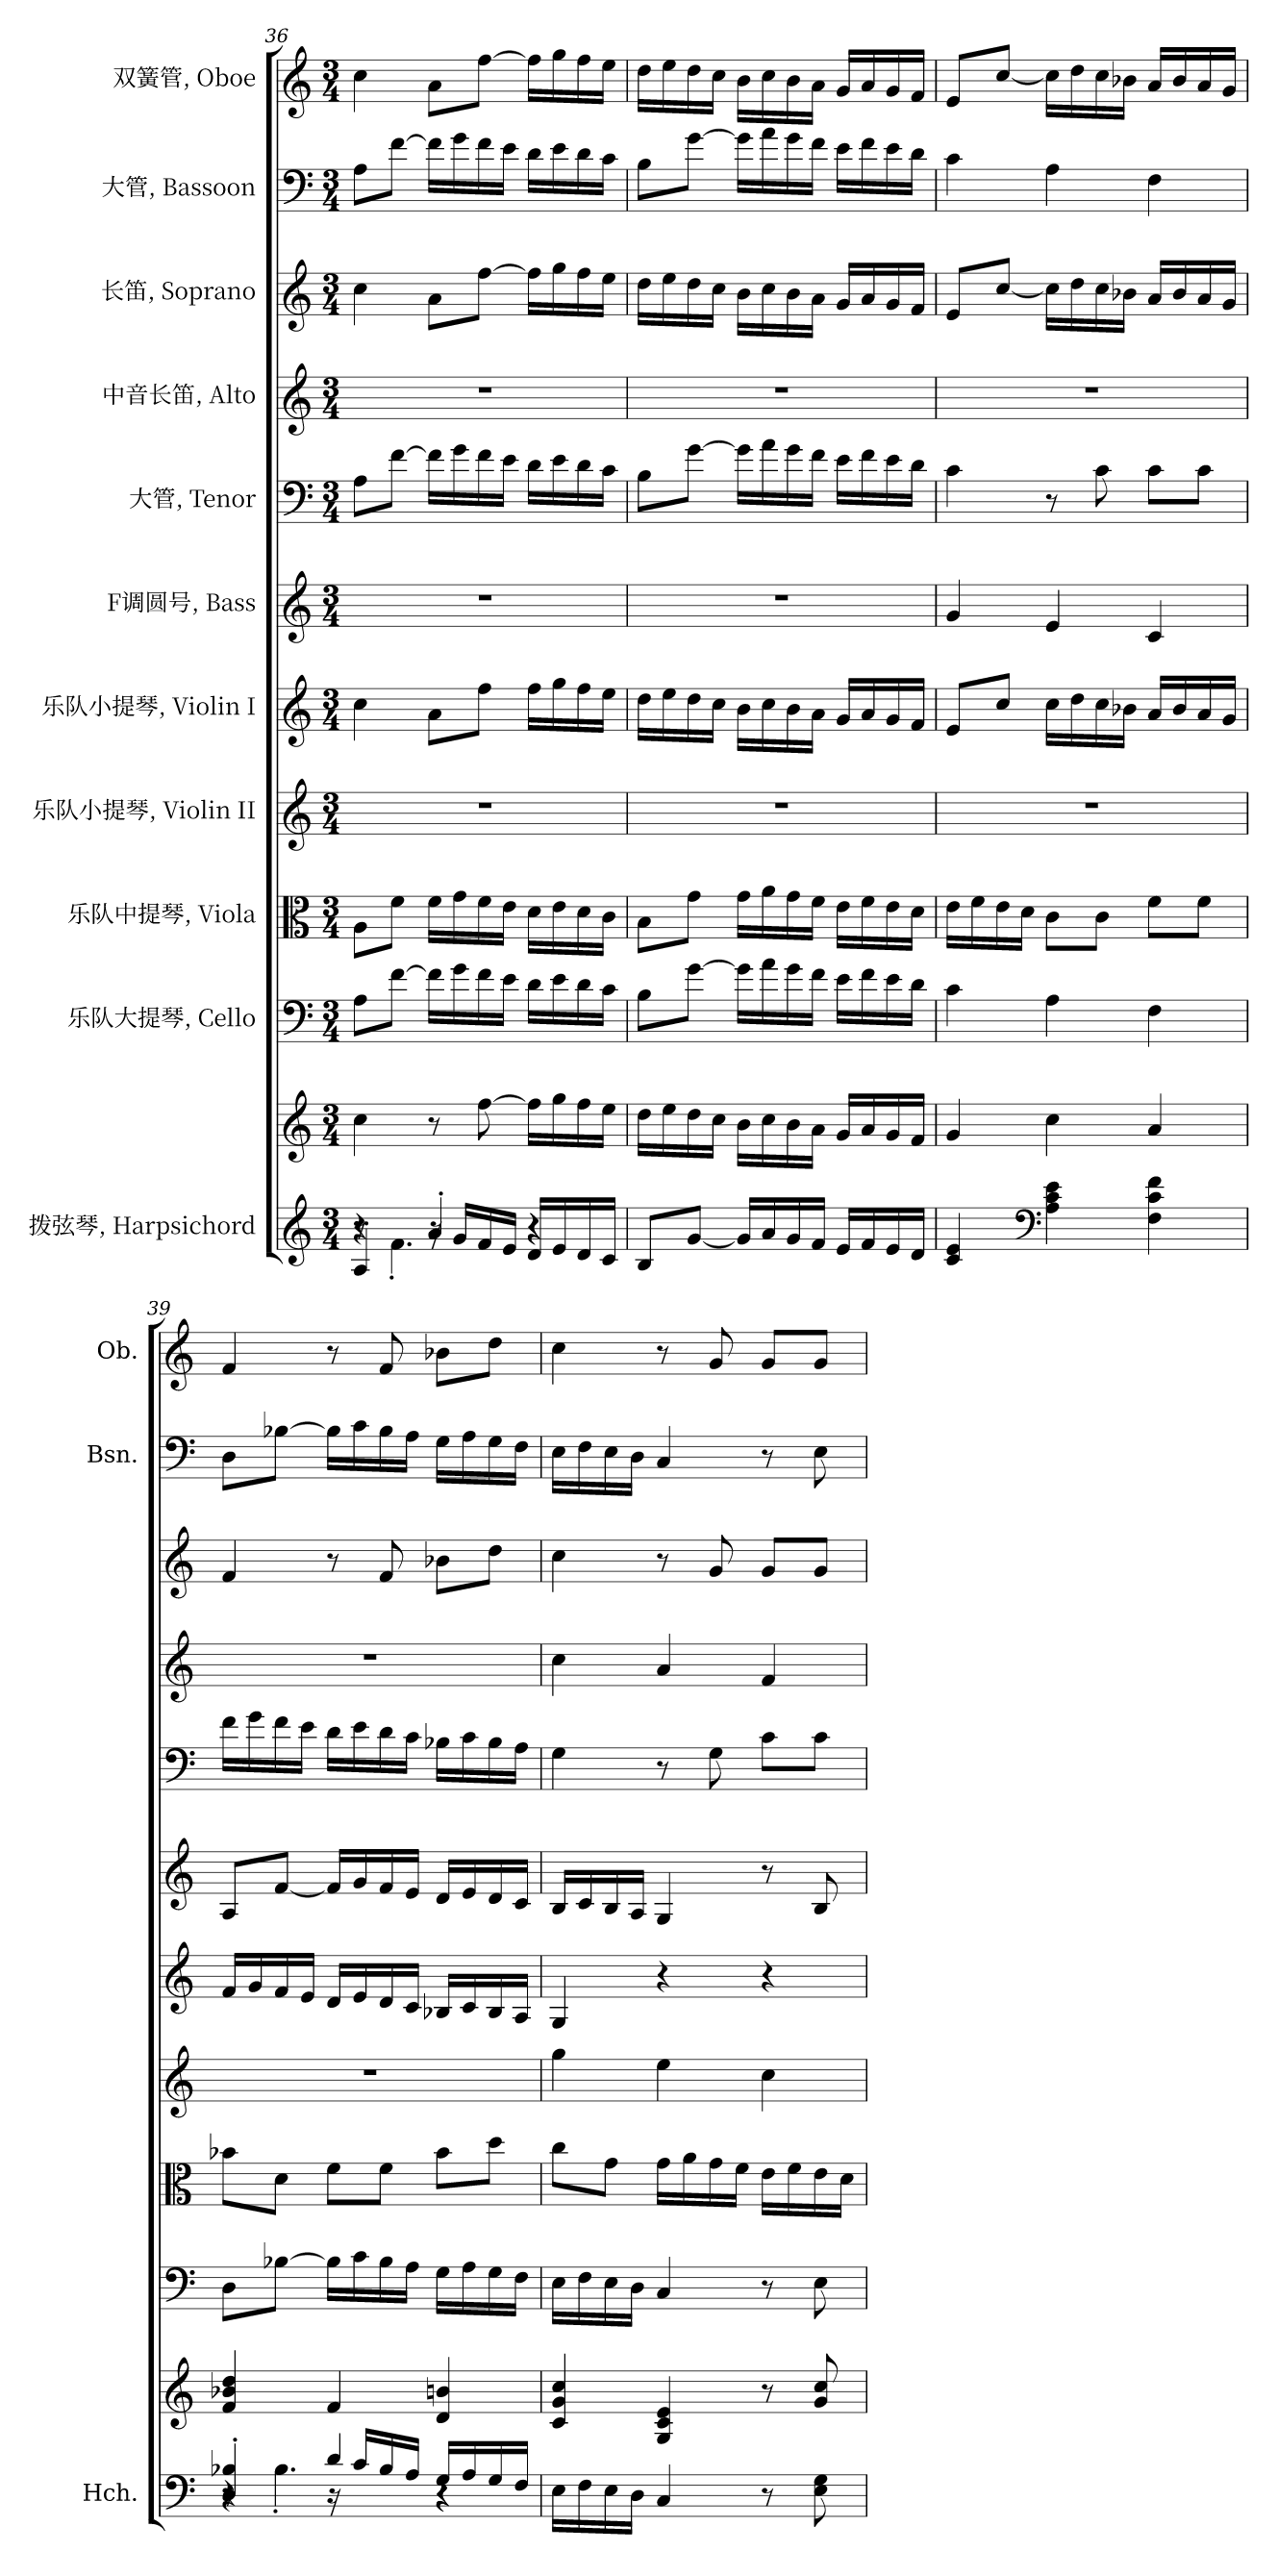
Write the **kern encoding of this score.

**kern	**kern	**kern	**kern	**kern	**kern	**kern	**kern	**kern	**kern	**kern	**kern
*part11	*part11	*part10	*part9	*part8	*part7	*part6	*part5	*part4	*part3	*part2	*part1
*staff12	*staff11	*staff10	*staff9	*staff8	*staff7	*staff6	*staff5	*staff4	*staff3	*staff2	*staff1
*I"拨弦琴, Harpsichord	*	*I"乐队大提琴, Cello	*I"乐队中提琴, Viola	*I"乐队小提琴, Violin II	*I"乐队小提琴, Violin I	*I"F调圆号, Bass	*I"大管, Tenor	*I"中音长笛, Alto	*I"长笛, Soprano	*I"大管, Bassoon	*I"双簧管, Oboe
*I'Hch.	*	*	*	*	*	*	*	*	*	*I'Bsn.	*I'Ob.
!!LO:PB:g=z
*clefG2	*clefG2	*clefF4	*clefC3	*clefG2	*clefG2	*clefG2	*clefF4	*clefG2	*clefG2	*clefF4	*clefG2
*	*	*	*	*	*	*ITrd4c7	*	*ITrd3c5	*	*	*
*k[]	*k[]	*k[]	*k[]	*k[]	*k[]	*k[b-]	*k[]	*k[f#]	*k[]	*k[]	*k[]
*M3/4	*M3/4	*M3/4	*M3/4	*M3/4	*M3/4	*M3/4	*M3/4	*M3/4	*M3/4	*M3/4	*M3/4
=36	=36	=36	=36	=36	=36	=36	=36	=36	=36	=36	=36
*^	*	*	*	*	*	*	*	*	*	*	*
*	*^	*	*	*	*	*	*	*	*	*	*	*
4r	8r	4A'/	4cc\	8A\L	8A\L	2.r	4cc\	2.r	8A\L	2.r	4cc\	8A\L	4cc\
.	4.f'\	.	.	[8f\J	8f\J	.	.	.	[8f\J	.	.	[8f\J	.
4a'/	.	16r	8r	16f\LL]	16f\LL	.	8a\L	.	16f\LL]	.	8a\L	16f\LL]	8a\L
.	.	16g/LL	.	16g\	16g\	.	.	.	16g\	.	.	16g\	.
.	.	16f/	[8ff\	16f\	16f\	.	8ff\J	.	16f\	.	[8ff\J	16f\	[8ff\J
.	.	16e/JJ	.	16e\JJ	16e\JJ	.	.	.	16e\JJ	.	.	16e\JJ	.
4r	4r	16d/LL	16ff\LL]	16d\LL	16d\LL	.	16ff\LL	.	16d\LL	.	16ff\LL]	16d\LL	16ff\LL]
.	.	16e/	16gg\	16e\	16e\	.	16gg\	.	16e\	.	16gg\	16e\	16gg\
.	.	16d/	16ff\	16d\	16d\	.	16ff\	.	16d\	.	16ff\	16d\	16ff\
.	.	16c/JJ	16ee\JJ	16c\JJ	16c\JJ	.	16ee\JJ	.	16c\JJ	.	16ee\JJ	16c\JJ	16ee\JJ
*v	*v	*v	*	*	*	*	*	*	*	*	*	*	*
=37	=37	=37	=37	=37	=37	=37	=37	=37	=37	=37	=37
8B/L	16dd\LL	8B\L	8B\L	2.r	16dd\LL	2.r	8B\L	2.r	16dd\LL	8B\L	16dd\LL
.	16ee\	.	.	.	16ee\	.	.	.	16ee\	.	16ee\
[8g/J	16dd\	[8g\J	8g\J	.	16dd\	.	[8g\J	.	16dd\	[8g\J	16dd\
.	16cc\JJ	.	.	.	16cc\JJ	.	.	.	16cc\JJ	.	16cc\JJ
16g/LL]	16b\LL	16g\LL]	16g\LL	.	16b\LL	.	16g\LL]	.	16b\LL	16g\LL]	16b\LL
16a/	16cc\	16a\	16a\	.	16cc\	.	16a\	.	16cc\	16a\	16cc\
16g/	16b\	16g\	16g\	.	16b\	.	16g\	.	16b\	16g\	16b\
16f/JJ	16a\JJ	16f\JJ	16f\JJ	.	16a\JJ	.	16f\JJ	.	16a\JJ	16f\JJ	16a\JJ
16e/LL	16g/LL	16e\LL	16e\LL	.	16g/LL	.	16e\LL	.	16g/LL	16e\LL	16g/LL
16f/	16a/	16f\	16f\	.	16a/	.	16f\	.	16a/	16f\	16a/
16e/	16g/	16e\	16e\	.	16g/	.	16e\	.	16g/	16e\	16g/
16d/JJ	16f/JJ	16d\JJ	16d\JJ	.	16f/JJ	.	16d\JJ	.	16f/JJ	16d\JJ	16f/JJ
=38	=38	=38	=38	=38	=38	=38	=38	=38	=38	=38	=38
4c/ 4e/	4g/	4c\	16e\LL	2.r	8e/L	4c/	4c\	2.r	8e/L	4c\	8e/L
.	.	.	16f\	.	.	.	.	.	.	.	.
.	.	.	16e\	.	8cc/J	.	.	.	[8cc/J	.	[8cc/J
.	.	.	16d\JJ	.	.	.	.	.	.	.	.
*clefF4	*	*	*	*	*	*	*	*	*	*	*
4A\ 4c\ 4e\	4cc\	4A\	8c\L	.	16cc\LL	4A/	8r	.	16cc\LL]	4A\	16cc\LL]
.	.	.	.	.	16dd\	.	.	.	16dd\	.	16dd\
.	.	.	8c\J	.	16cc\	.	8c\	.	16cc\	.	16cc\
.	.	.	.	.	16b-X\JJ	.	.	.	16b-X\JJ	.	16b-X\JJ
4F\ 4c\ 4f\	4a/	4F\	8f\L	.	16a/LL	4F/	8c\L	.	16a/LL	4F\	16a/LL
.	.	.	.	.	16b-/	.	.	.	16b-/	.	16b-/
.	.	.	8f\J	.	16a/	.	8c\J	.	16a/	.	16a/
.	.	.	.	.	16g/JJ	.	.	.	16g/JJ	.	16g/JJ
!!LO:PB:g=z
=39	=39	=39	=39	=39	=39	=39	=39	=39	=39	=39	=39
*^	*	*	*	*	*	*	*	*	*	*	*
*	*^	*	*	*	*	*	*	*	*	*	*	*
4r	8r	4D/' 4B-X/'	4f/ 4b-X/ 4dd/	8D\L	8b-X\L	2.r	16f/LL	8D/L	16f\LL	2.r	4f/	8D\L	4f/
.	.	.	.	.	.	.	16g/	.	16g\	.	.	.	.
.	4.B-'\	.	.	[8B-X\J	8d\J	.	16f/	[8B-/J	16f\	.	.	[8B-X\J	.
.	.	.	.	.	.	.	16e/JJ	.	16e\JJ	.	.	.	.
4d/	.	16r	4f/	16B-\LL]	8f\L	.	16d/LL	16B-/LL]	16d\LL	.	8r	16B-\LL]	8r
.	.	16c/LL	.	16c\	.	.	16e/	16c/	16e\	.	.	16c\	.
.	.	16B-/	.	16B-\	8f\J	.	16d/	16B-/	16d\	.	8f/	16B-\	8f/
.	.	16A/JJ	.	16A\JJ	.	.	16c/JJ	16A/JJ	16c\JJ	.	.	16A\JJ	.
4r	4r	16G/LL	4d/ 4bn/	16G\LL	8b-\L	.	16B-X/LL	16G/LL	16B-X\LL	.	8b-X\L	16G\LL	8b-X\L
.	.	16A/	.	16A\	.	.	16c/	16A/	16c\	.	.	16A\	.
.	.	16G/	.	16G\	8dd\J	.	16B-/	16G/	16B-\	.	8dd\J	16G\	8dd\J
.	.	16F/JJ	.	16F\JJ	.	.	16A/JJ	16F/JJ	16A\JJ	.	.	16F\JJ	.
*v	*v	*v	*	*	*	*	*	*	*	*	*	*	*
=40	=40	=40	=40	=40	=40	=40	=40	=40	=40	=40	=40
16E\LL	4c/ 4g/ 4cc/	16E\LL	8cc\L	4gg\	4G/	16E/LL	4G\	4g\	4cc\	16E\LL	4cc\
16F\	.	16F\	.	.	.	16F/	.	.	.	16F\	.
16E\	.	16E\	8g\J	.	.	16E/	.	.	.	16E\	.
16D\JJ	.	16D\JJ	.	.	.	16D/JJ	.	.	.	16D\JJ	.
4C/	4G/ 4c/ 4e/	4C/	16g\LL	4ee\	4r	4C/	8r	4e/	8r	4C/	8r
.	.	.	16a\	.	.	.	.	.	.	.	.
.	.	.	16g\	.	.	.	8G\	.	8g/	.	8g/
.	.	.	16f\JJ	.	.	.	.	.	.	.	.
8r	8r	8r	16e\LL	4cc\	4r	8r	8c\L	4c/	8g/L	8r	8g/L
.	.	.	16f\	.	.	.	.	.	.	.	.
8E\ 8G\	8g/ 8cc/	8E\	16e\	.	.	8E/	8c\J	.	8g/J	8E\	8g/J
.	.	.	16d\JJ	.	.	.	.	.	.	.	.
=	=	=	=	=	=	=	=	=	=	=	=
*-	*-	*-	*-	*-	*-	*-	*-	*-	*-	*-	*-
